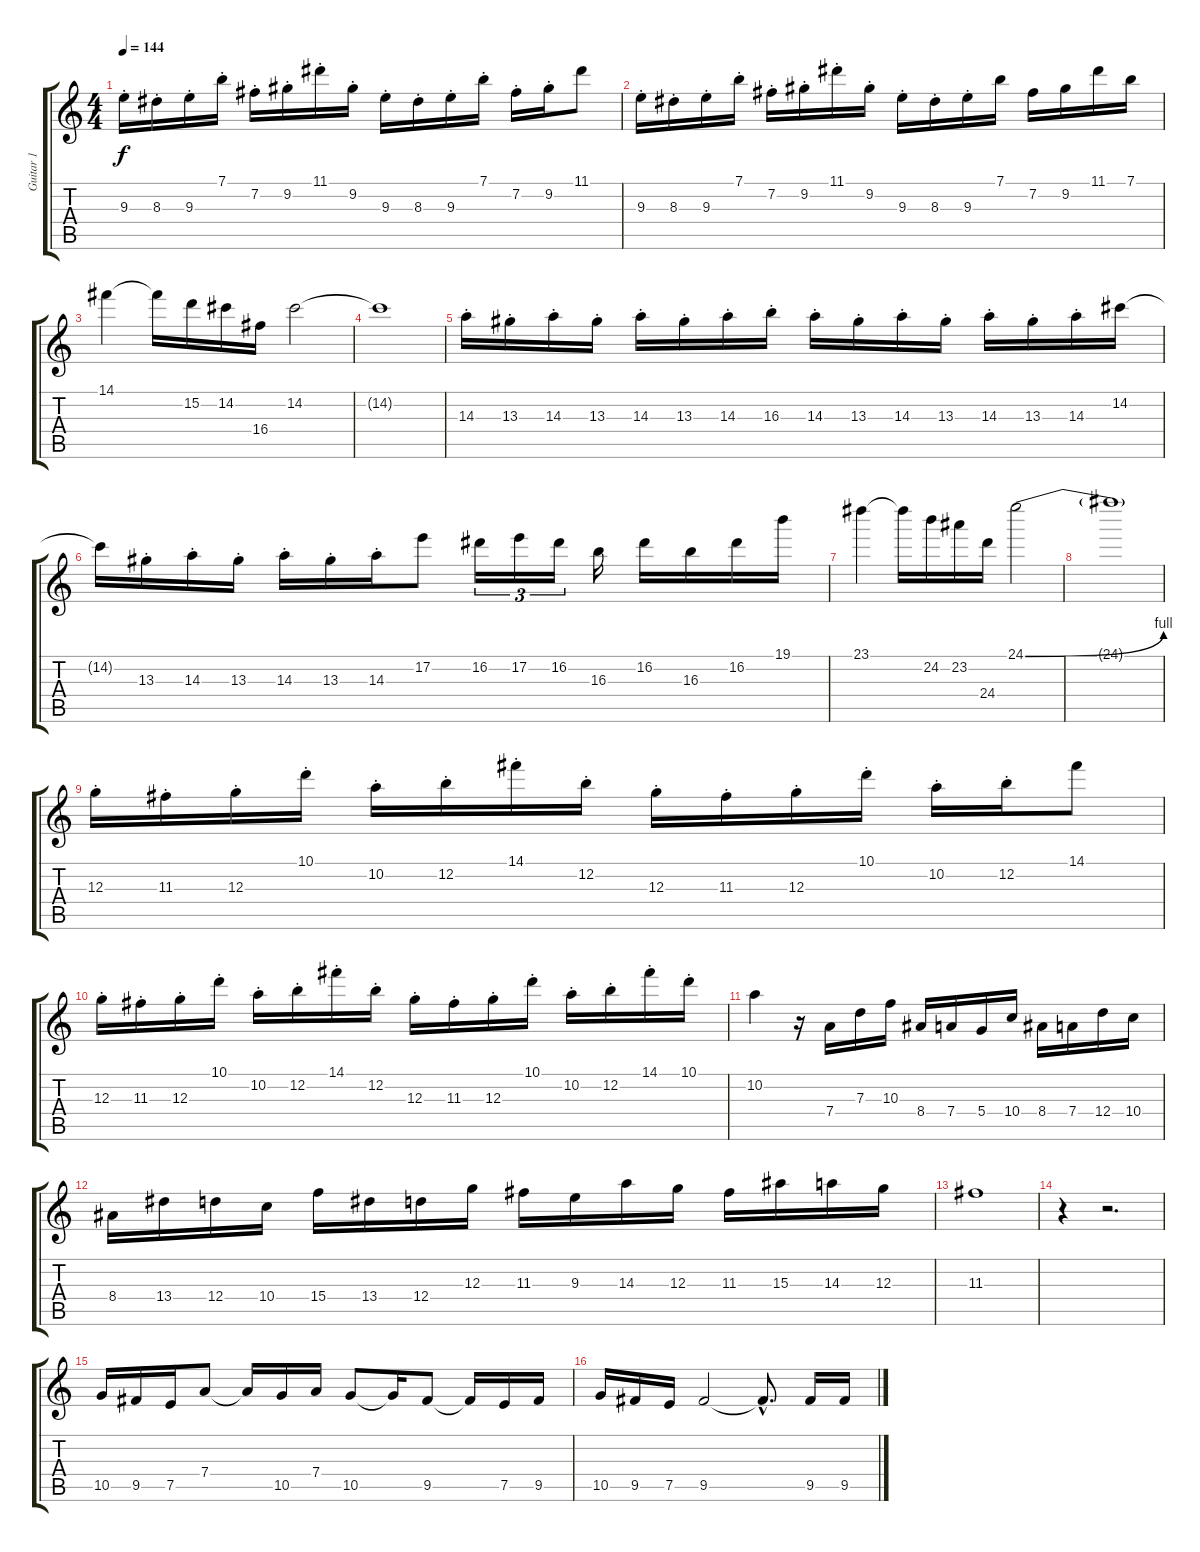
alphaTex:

\track ("Guitar 1" "Guitar 1") {instrument overdrivenguitar}
\staff {score tabs}
\tuning (E4 B3 G3 D3 A2 E2) {hide}
\ts (4 4)
\tempo 144
\clef g2
\ks c
9.3{st}.16{dy f} 8.3{st}.16 9.3{st}.16 7.1{st}.16 7.2{st}.16 9.2{st}.16 11.1{st}.16 9.2{st}.16 9.3{st}.16 8.3{st}.16 9.3{st}.16 7.1{st}.16 7.2{st}.16 9.2{st}.16 11.1.8 |
9.3{st}.16 8.3{st}.16 9.3{st}.16 7.1{st}.16 7.2{st}.16 9.2{st}.16 11.1{st}.16 9.2{st}.16 9.3{st}.16 8.3{st}.16 9.3{st}.16 7.1.16 7.2.16 9.2.16 11.1.16 7.1.16 |
14.1.4 14.1{t}.16 15.2.16 14.2.16 16.4.16 14.2.2 |
14.2{t}.1 |
14.3{st}.16 13.3{st}.16 14.3{st}.16 13.3{st}.16 14.3{st}.16 13.3{st}.16 14.3{st}.16 16.3{st}.16 14.3{st}.16 13.3{st}.16 14.3{st}.16 13.3{st}.16 14.3{st}.16 13.3{st}.16 14.3{st}.16 14.2.16 |
14.2{t}.16 13.3{st}.16 14.3{st}.16 13.3{st}.16 14.3{st}.16 13.3{st}.16 14.3{st}.16 17.2.8 16.2.16{tu (3 2)} 17.2.16{tu (3 2)} 16.2.16{tu (3 2)} 16.3.16 16.2.16 16.3.16 16.2.16 19.1.16 |
23.1.4 23.1{t}.16 24.2.16 23.2.16 24.4.16 24.1{be (bend 0 0 60 4)}.2 |
24.1{t}.1 |
12.3{st}.16 11.3{st}.16 12.3{st}.16 10.1{st}.16 10.2{st}.16 12.2{st}.16 14.1{st}.16 12.2{st}.16 12.3{st}.16 11.3{st}.16 12.3{st}.16 10.1{st}.16 10.2{st}.16 12.2{st}.16 14.1.8 |
12.3{st}.16 11.3{st}.16 12.3{st}.16 10.1{st}.16 10.2{st}.16 12.2{st}.16 14.1{st}.16 12.2{st}.16 12.3{st}.16 11.3{st}.16 12.3{st}.16 10.1{st}.16 10.2{st}.16 12.2{st}.16 14.1{st}.16 10.1{st}.16 |
10.2.4 r.16 7.4.16 7.3.16 10.3.16 8.4.16 7.4.16 5.4.16 10.4.16 8.4.16 7.4.16 12.4.16 10.4.16 |
8.4.16 13.4.16 12.4.16 10.4.16 15.4.16 13.4.16 12.4.16 12.3.16 11.3.16 9.3.16 14.3.16 12.3.16 11.3.16 15.3.16 14.3.16 12.3.16 |
11.3.1 |
r.4 r.2{d} |
10.5.16 9.5.16 7.5.16 7.4.8 7.4{t}.16 10.5.16 7.4.16 10.5.8 10.5{t}.16 9.5.8 9.5{t}.16 7.5.16 9.5.16 |
10.5.16 9.5.16 7.5.16 9.5.2 9.5{hac t}.8{d} 9.5.16 9.5.16
